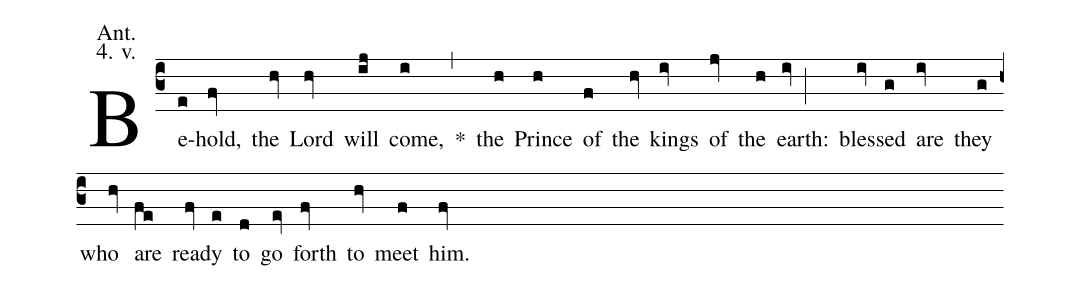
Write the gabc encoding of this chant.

annotation: Ant.;
annotation: 4. v.;
%%
(c3) Be(e)hold,(fv) the(hv) Lord(hv) will(ij) come,(i) <sp>*</sp>(,) the(h) Prince(h) of(f) the(hv) kings(iv) of(jv) the(h) earth:(iv;) bless(iv)ed(g) are(iv) they(g) who(hv) are(fe) read(fv)y(e) to(d) go(ev) forth(fv) to(hv) meet(f) him.(fv)
